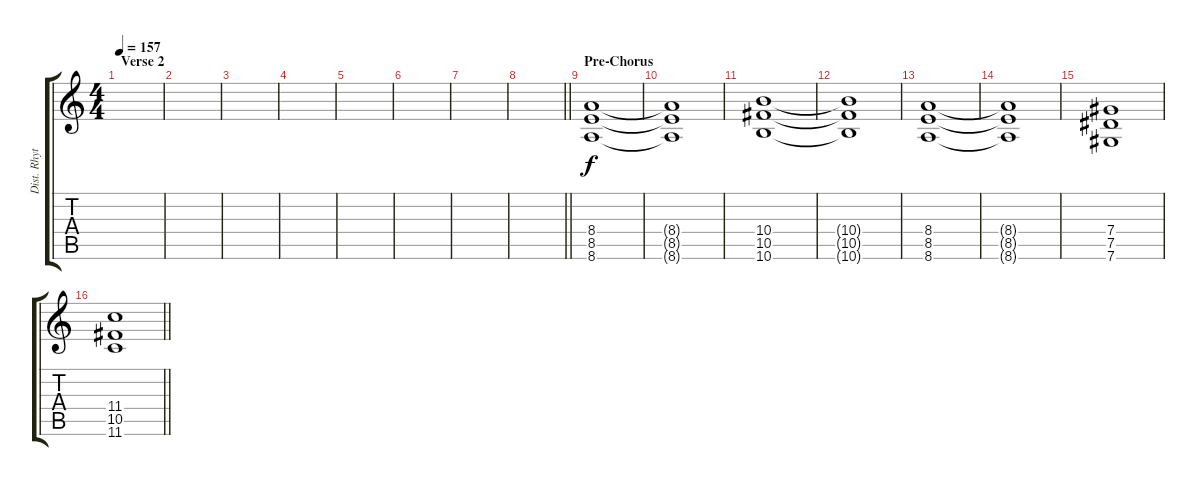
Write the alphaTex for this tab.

\track ("Dist. Rhytm Guitar [R] " "Dist. Rhyt") {instrument distortionguitar}
\staff {score tabs}
\tuning (Eb4 Bb3 Gb3 Db3 Ab2 Db2) {hide}
\ts (4 4)
\section ("" "Verse 2")
\tempo 157
\clef g2
\ks c
|
|
|
|
|
|
|
\barLineRight lightlight
|
\section ("" "Pre-Chorus")
(8.4 8.5 8.6).1 |
(8.4{t} 8.5{t} 8.6{t}).1 |
(10.4 10.5 10.6).1 |
(10.4{t} 10.5{t} 10.6{t}).1 |
(8.4 8.5 8.6).1 |
(8.4{t} 8.5{t} 8.6{t}).1 |
(7.4 7.5 7.6).1 |
\barLineRight lightlight
(11.4 10.5 11.6).1
